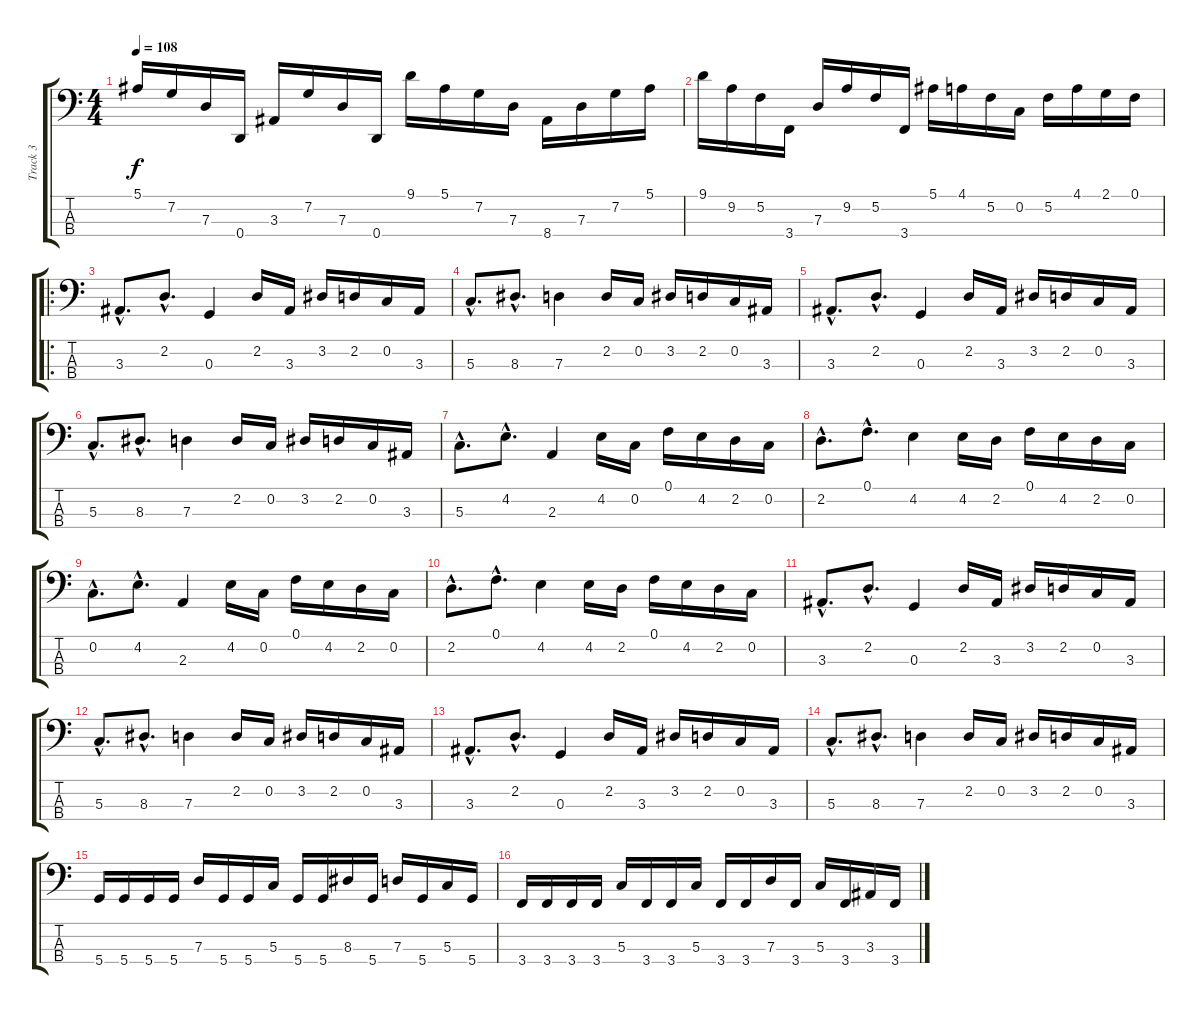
\track ("Track 3" "Track 3") {instrument electricbasspick}
\staff {score tabs}
\tuning (F2 C2 G1 D1) {hide}
\ts (4 4)
\tempo 108
\clef f4
\ks c
5.1.16{dy f} 7.2.16 7.3.16 0.4.16 3.3.16 7.2.16 7.3.16 0.4.16 9.1.16 5.1.16 7.2.16 7.3.16 8.4.16 7.3.16 7.2.16 5.1.16 |
9.1.16 9.2.16 5.2.16 3.4.16 7.3.16 9.2.16 5.2.16 3.4.16 5.1.16 4.1.16 5.2.16 0.2.16 5.2.16 4.1.16 2.1.16 0.1.16 |
\ro
3.3{hac}.8{d} 2.2{hac}.8{d} 0.3.4 2.2.16 3.3.16 3.2.16 2.2.16 0.2.16 3.3.16 |
5.3{hac}.8{d} 8.3{hac}.8{d} 7.3.4 2.2.16 0.2.16 3.2.16 2.2.16 0.2.16 3.3.16 |
3.3{hac}.8{d} 2.2{hac}.8{d} 0.3.4 2.2.16 3.3.16 3.2.16 2.2.16 0.2.16 3.3.16 |
5.3{hac}.8{d} 8.3{hac}.8{d} 7.3.4 2.2.16 0.2.16 3.2.16 2.2.16 0.2.16 3.3.16 |
5.3{hac}.8{d} 4.2{hac}.8{d} 2.3.4 4.2.16 0.2.16 0.1.16 4.2.16 2.2.16 0.2.16 |
2.2{hac}.8{d} 0.1{hac}.8{d} 4.2.4 4.2.16 2.2.16 0.1.16 4.2.16 2.2.16 0.2.16 |
0.2{hac}.8{d} 4.2{hac}.8{d} 2.3.4 4.2.16 0.2.16 0.1.16 4.2.16 2.2.16 0.2.16 |
2.2{hac}.8{d} 0.1{hac}.8{d} 4.2.4 4.2.16 2.2.16 0.1.16 4.2.16 2.2.16 0.2.16 |
3.3{hac}.8{d} 2.2{hac}.8{d} 0.3.4 2.2.16 3.3.16 3.2.16 2.2.16 0.2.16 3.3.16 |
5.3{hac}.8{d} 8.3{hac}.8{d} 7.3.4 2.2.16 0.2.16 3.2.16 2.2.16 0.2.16 3.3.16 |
3.3{hac}.8{d} 2.2{hac}.8{d} 0.3.4 2.2.16 3.3.16 3.2.16 2.2.16 0.2.16 3.3.16 |
5.3{hac}.8{d} 8.3{hac}.8{d} 7.3.4 2.2.16 0.2.16 3.2.16 2.2.16 0.2.16 3.3.16 |
5.4.16 5.4.16 5.4.16 5.4.16 7.3.16 5.4.16 5.4.16 5.3.16 5.4.16 5.4.16 8.3.16 5.4.16 7.3.16 5.4.16 5.3.16 5.4.16 |
3.4.16 3.4.16 3.4.16 3.4.16 5.3.16 3.4.16 3.4.16 5.3.16 3.4.16 3.4.16 7.3.16 3.4.16 5.3.16 3.4.16 3.3.16 3.4.16
